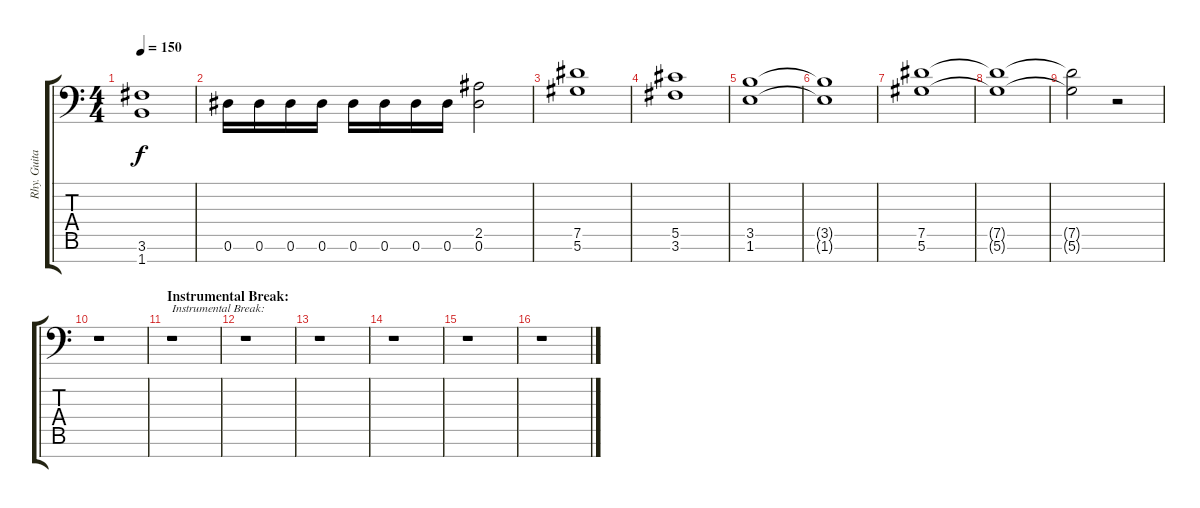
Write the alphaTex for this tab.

\track ("Rhy. Guitar 2" "Rhy. Guita") {instrument distortionguitar}
\staff {score tabs}
\tuning (Eb4 Bb3 Gb3 Db3 Ab2 Eb2 Bb1) {hide}
\ts (4 4)
\tempo 150
\clef f4
\ks c
(3.6 1.7).1{dy f} |
0.6.16 0.6.16 0.6.16 0.6.16 0.6.16 0.6.16 0.6.16 0.6.16 (2.5 0.6).2 |
(7.5 5.6).1 |
(5.5 3.6).1 |
(3.5 1.6).1 |
(3.5{t} 1.6{t}).1 |
(7.5 5.6).1{volume 6 instrument distortionguitar} |
(7.5{t} 5.6{t}).1 |
(7.5{t} 5.6{t}).2 r.2 |
r.1 |
\section ("" "Instrumental Break:")
r.1{txt "Instrumental Break:"} |
r.1 |
r.1 |
r.1 |
r.1 |
r.1
